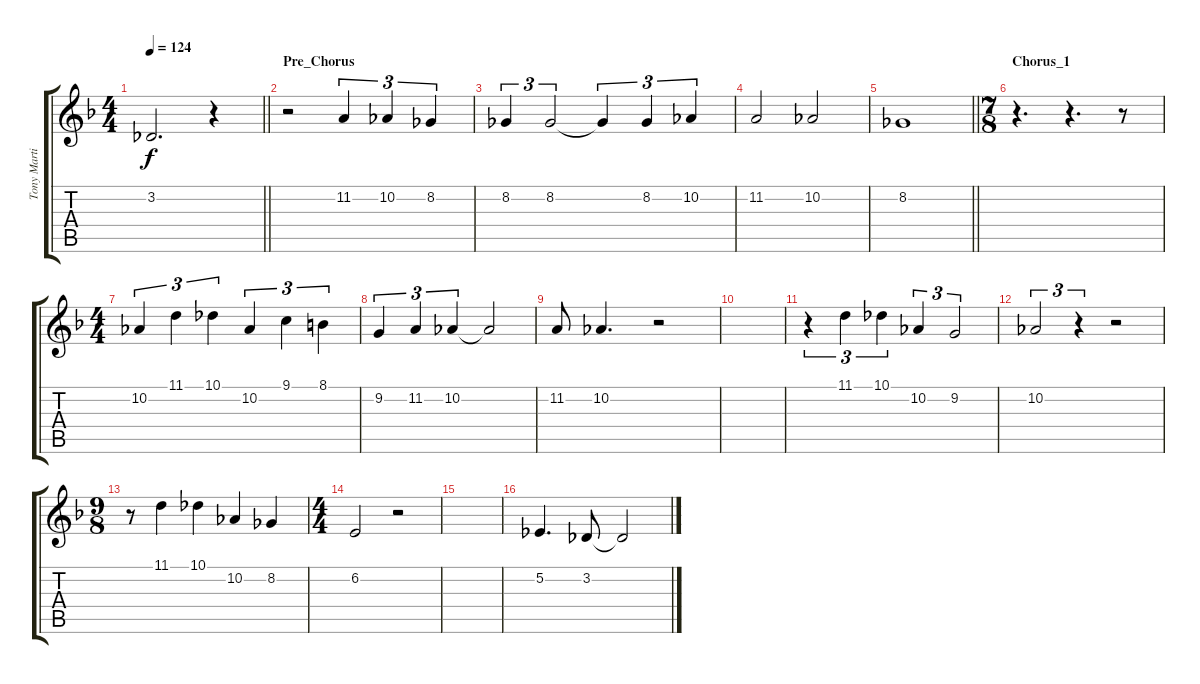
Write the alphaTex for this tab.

\track ("Tony Martin" "Tony Marti") {instrument stringensemble1}
\staff {score tabs}
\tuning (Eb4 Bb3 Gb3 Db3 Ab2 Eb2) {hide}
\ts (4 4)
\tempo 124
\clef g2
\barLineRight lightlight
\ks f
3.2{t}.2{d dy f} r.4 |
\section ("" "Pre_Chorus")
r.2 11.2.4{tu (3 2)} 10.2.4{tu (3 2)} 8.2.4{tu (3 2)} |
8.2.4{tu (3 2)} 8.2.2{tu (3 2)} 8.2{t}.4{tu (3 2)} 8.2.4{tu (3 2)} 10.2.4{tu (3 2)} |
11.2.2 10.2.2 |
\barLineRight lightlight
8.2.1 |
\ts (7 8)
\section ("" "Chorus_1")
r.4{d} r.4{d} r.8 |
\ts (4 4)
10.2.4{tu (3 2)} 11.1.4{tu (3 2)} 10.1.4{tu (3 2)} 10.2.4{tu (3 2)} 9.1.4{tu (3 2)} 8.1.4{tu (3 2)} |
9.2.4{tu (3 2)} 11.2.4{tu (3 2)} 10.2.4{tu (3 2)} 10.2{t}.2 |
11.2.8 10.2.4{d} r.2 |
|
r.4{tu (3 2)} 11.1.4{tu (3 2)} 10.1.4{tu (3 2)} 10.2.4{tu (3 2)} 9.2.2{tu (3 2)} |
10.2.2{tu (3 2)} r.4{tu (3 2)} r.2 |
\ts (9 8)
r.8 11.1.4 10.1.4 10.2.4 8.2.4 |
\ts (4 4)
6.2.2 r.2 |
|
5.2.4{d} 3.2.8 3.2{t}.2
